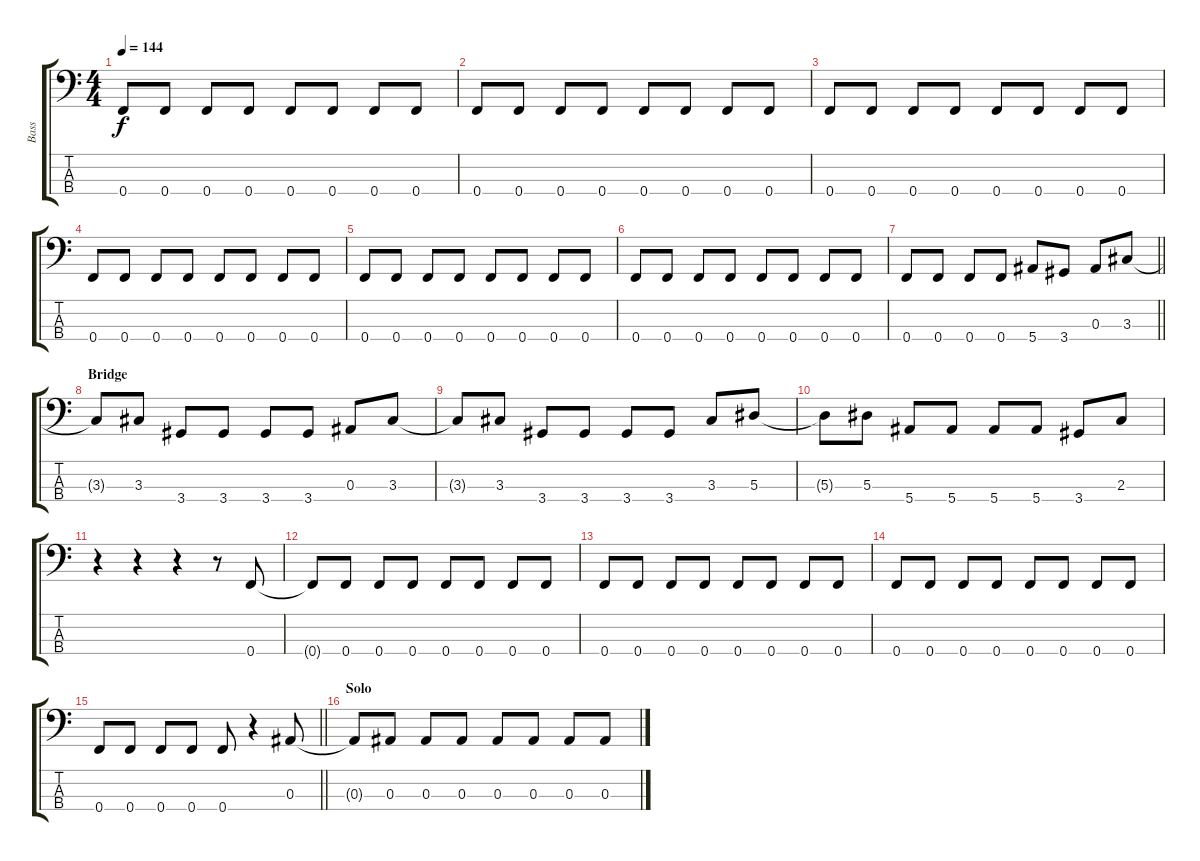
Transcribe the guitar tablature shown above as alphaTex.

\track ("Bass" "Bass") {instrument electricbasspick}
\staff {score tabs}
\tuning (Ab2 Eb2 Bb1 F1) {hide}
\ts (4 4)
\tempo 144
\clef f4
\ks c
0.4.8{dy f} 0.4.8 0.4.8 0.4.8 0.4.8 0.4.8 0.4.8 0.4.8 |
0.4.8 0.4.8 0.4.8 0.4.8 0.4.8 0.4.8 0.4.8 0.4.8 |
0.4.8 0.4.8 0.4.8 0.4.8 0.4.8 0.4.8 0.4.8 0.4.8 |
0.4.8 0.4.8 0.4.8 0.4.8 0.4.8 0.4.8 0.4.8 0.4.8 |
0.4.8 0.4.8 0.4.8 0.4.8 0.4.8 0.4.8 0.4.8 0.4.8 |
0.4.8 0.4.8 0.4.8 0.4.8 0.4.8 0.4.8 0.4.8 0.4.8 |
\barLineRight lightlight
0.4.8 0.4.8 0.4.8 0.4.8 5.4.8 3.4.8 0.3.8 3.3.8 |
\section ("" "Bridge")
3.3{t}.8 3.3.8 3.4.8 3.4.8 3.4.8 3.4.8 0.3.8 3.3.8 |
3.3{t}.8 3.3.8 3.4.8 3.4.8 3.4.8 3.4.8 3.3.8 5.3.8 |
5.3{t}.8 5.3.8 5.4.8 5.4.8 5.4.8 5.4.8 3.4.8 2.3.8 |
r.4 r.4 r.4 r.8 0.4.8 |
0.4{t}.8 0.4.8 0.4.8 0.4.8 0.4.8 0.4.8 0.4.8 0.4.8 |
0.4.8 0.4.8 0.4.8 0.4.8 0.4.8 0.4.8 0.4.8 0.4.8 |
0.4.8 0.4.8 0.4.8 0.4.8 0.4.8 0.4.8 0.4.8 0.4.8 |
\barLineRight lightlight
0.4.8 0.4.8 0.4.8 0.4.8 0.4.8 r.4 0.3.8 |
\section ("" "Solo")
0.3{t}.8 0.3.8 0.3.8 0.3.8 0.3.8 0.3.8 0.3.8 0.3.8
